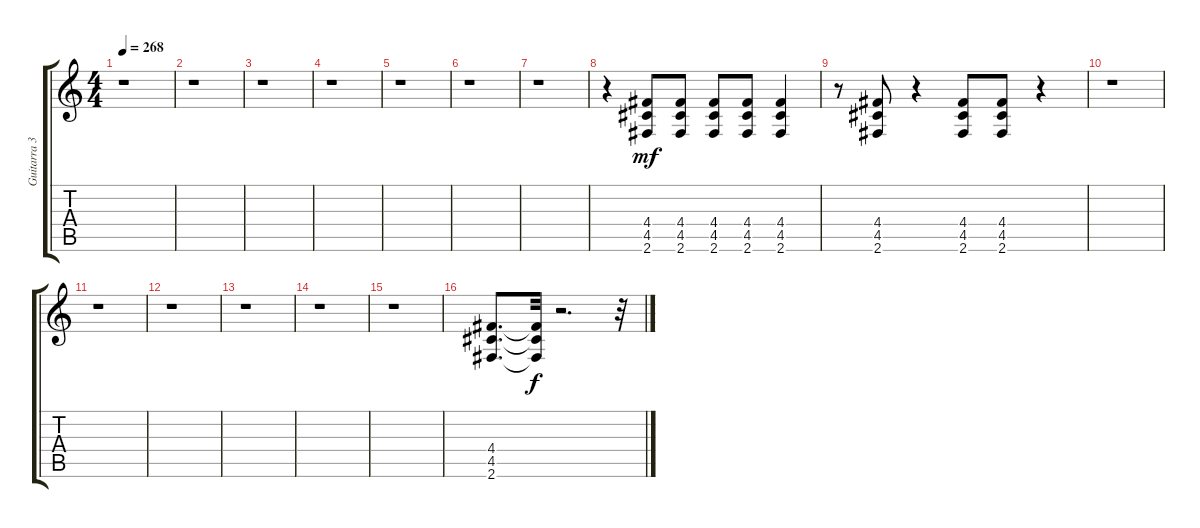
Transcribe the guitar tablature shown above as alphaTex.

\track ("Guitarra 3" "Guitarra 3") {instrument electricguitarmuted}
\staff {score tabs}
\tuning (E4 B3 G3 D3 A2 E2) {hide}
\ts (4 4)
\tempo 268
\clef g2
\ks c
r.1{dy f} |
r.1 |
r.1 |
r.1 |
r.1 |
r.1 |
r.1 |
r.4 (4.4 4.5 2.6).8{dy mf} (4.4 4.5 2.6).8 (4.4 4.5 2.6).8 (4.4 4.5 2.6).8 (4.4 4.5 2.6).4 |
r.8 (4.4 4.5 2.6).8 r.4 (4.4 4.5 2.6).8 (4.4 4.5 2.6).8 r.4 |
r.1 |
r.1 |
r.1 |
r.1 |
r.1 |
r.1 |
(4.4 4.5 2.6).8{d} (4.4{t} 4.5{t} 2.6{t}).32{dy f} r.2{d} r.32
